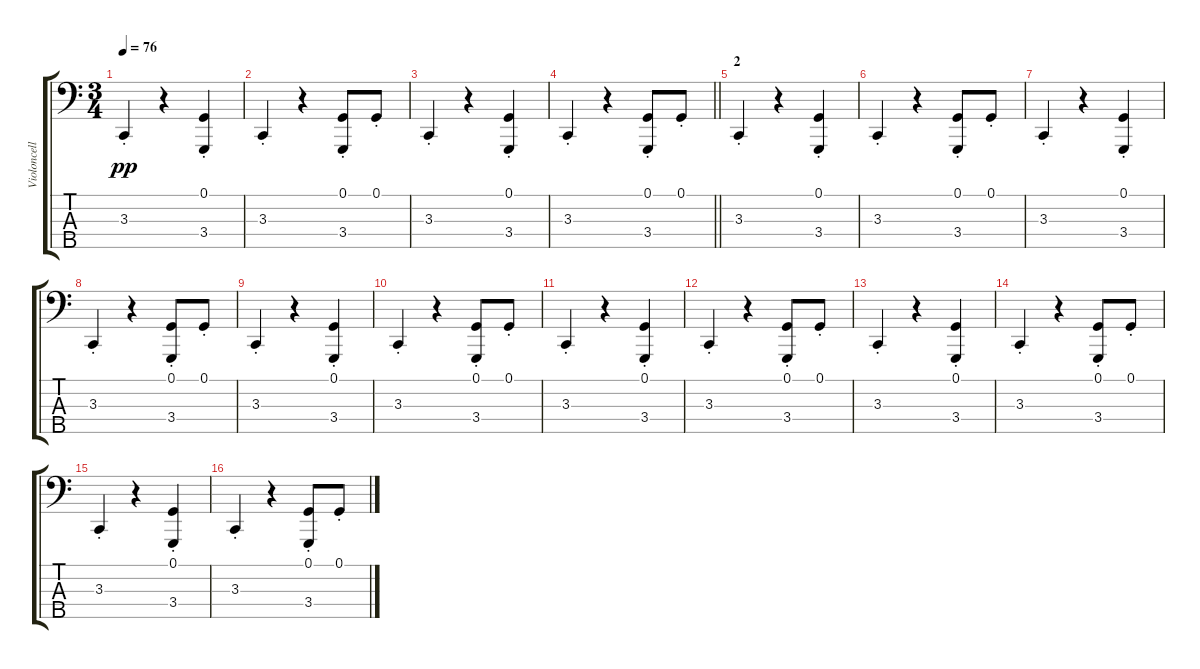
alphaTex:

\track ("Violoncelles" "Violoncell") {instrument cello}
\staff {score tabs}
\tuning (G2 D2 A1 E1 B0) {hide}
\ts (3 4)
\tempo 76
\clef f4
\ks c
3.3{st}.4{dy pp} r.4 (0.1{st} 3.4{st}).4 |
3.3{st}.4 r.4 (0.1{st} 3.4{st}).8 0.1{st}.8 |
3.3{st}.4 r.4 (0.1{st} 3.4{st}).4 |
\barLineRight lightlight
3.3{st}.4 r.4 (0.1{st} 3.4{st}).8 0.1{st}.8 |
\section ("" "2")
3.3{st}.4 r.4 (0.1{st} 3.4{st}).4 |
3.3{st}.4 r.4 (0.1{st} 3.4{st}).8 0.1{st}.8 |
3.3{st}.4 r.4 (0.1{st} 3.4{st}).4 |
3.3{st}.4 r.4 (0.1{st} 3.4{st}).8 0.1{st}.8 |
3.3{st}.4 r.4 (0.1{st} 3.4{st}).4 |
3.3{st}.4 r.4 (0.1{st} 3.4{st}).8 0.1{st}.8 |
3.3{st}.4 r.4 (0.1{st} 3.4{st}).4 |
3.3{st}.4 r.4 (0.1{st} 3.4{st}).8 0.1{st}.8 |
3.3{st}.4 r.4 (0.1{st} 3.4{st}).4 |
3.3{st}.4 r.4 (0.1{st} 3.4{st}).8 0.1{st}.8 |
3.3{st}.4 r.4 (0.1{st} 3.4{st}).4 |
3.3{st}.4 r.4 (0.1{st} 3.4{st}).8 0.1{st}.8
